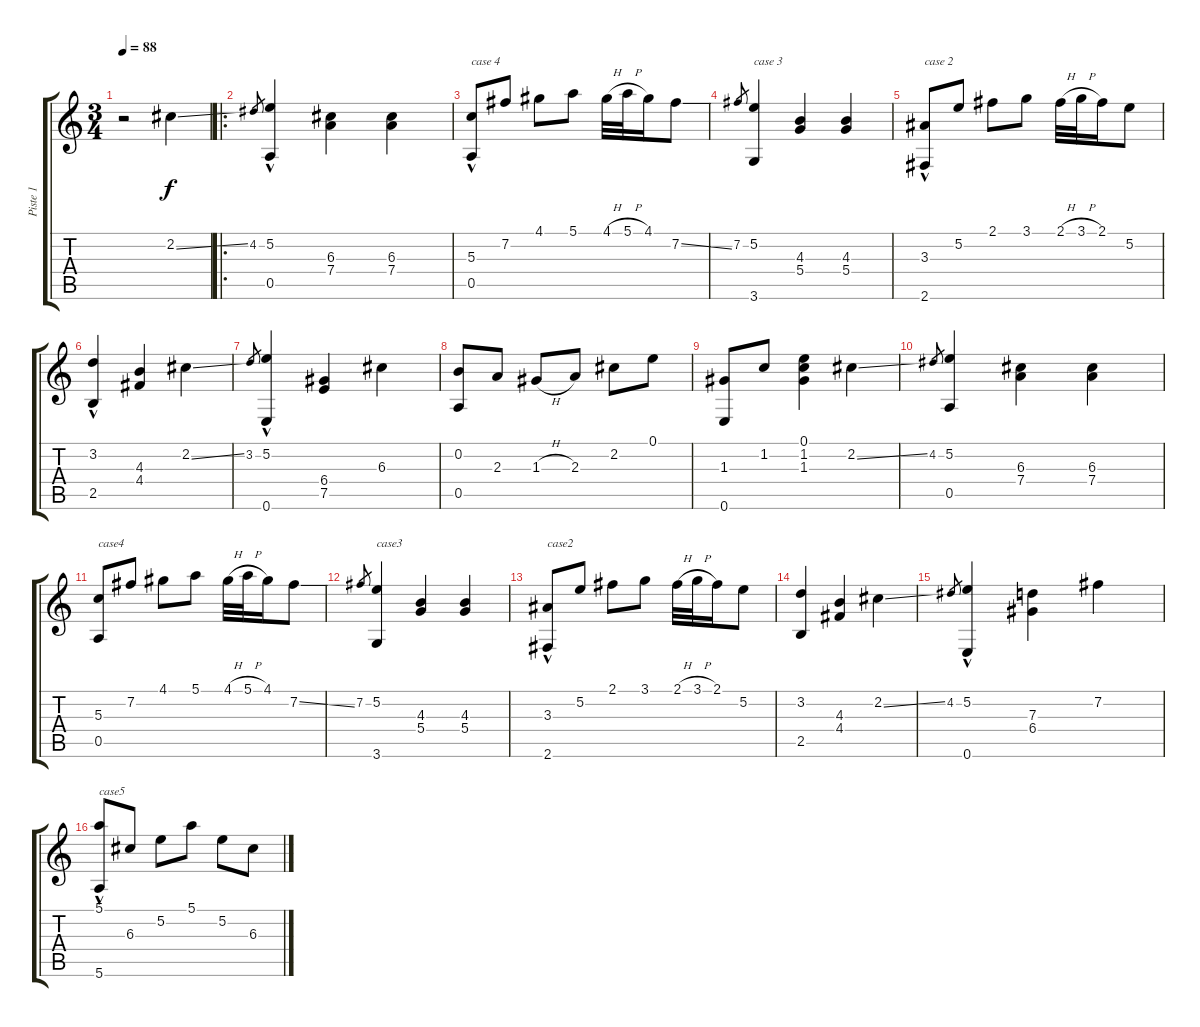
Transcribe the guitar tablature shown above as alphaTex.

\track ("Piste 1" "Piste 1") {instrument acousticguitarnylon}
\staff {score tabs}
\tuning (E4 B3 G3 D3 A2 E2) {hide}
\ts (3 4)
\tempo 88
\clef g2
\ks c
r.2{dy f instrument acousticguitarnylon} 2.2{ss}.4 |
\ro
4.2.8{gr} (5.2{hac} 0.5{hac}).4 (6.3 7.4).4 (6.3 7.4).4 |
(5.3{hac} 0.5{hac}).8{txt "case 4"} 7.2.8 4.1.8 5.1.8 4.1{h}.32 5.1{h}.32 4.1.16 7.2{ss}.8 |
7.2.8{gr} (5.2 3.6).4{txt "case 3"} (4.3 5.4).4 (4.3 5.4).4 |
(3.3{hac} 2.6{hac}).8{txt "case 2"} 5.2.8 2.1.8 3.1.8 2.1{h}.32 3.1{h}.32 2.1.16 5.2.8 |
(3.2{hac} 2.5{hac}).4 (4.3 4.4).4 2.2{ss}.4 |
3.2.8{gr} (5.2{hac} 0.6{hac}).4 (6.4 7.5).4 6.3.4 |
(0.2 0.5).8 2.3.8 1.3{h}.8 2.3.8 2.2.8 0.1.8 |
(1.3 0.6).8 1.2.8 (0.1 1.2 1.3).4 2.2{ss}.4 |
4.2.8{gr} (5.2 0.5).4 (6.3 7.4).4 (6.3 7.4).4 |
(5.3 0.5).8{txt "case4"} 7.2.8 4.1.8 5.1.8 4.1{h}.32 5.1{h}.32 4.1.16 7.2{ss}.8 |
7.2.8{gr} (5.2 3.6).4{txt "case3"} (4.3 5.4).4 (4.3 5.4).4 |
(3.3 2.6{hac}).8{txt "case2"} 5.2.8 2.1.8 3.1.8 2.1{h}.32 3.1{h}.32 2.1.16 5.2.8 |
(3.2 2.5).4 (4.3 4.4).4 2.2{ss}.4 |
4.2.8{gr} (5.2{hac} 0.6{hac}).4 (7.3 6.4).4 7.2.4 |
(5.1 5.6{hac}).8{txt "case5"} 6.3.8 5.2.8 5.1.8 5.2.8 6.3.8
